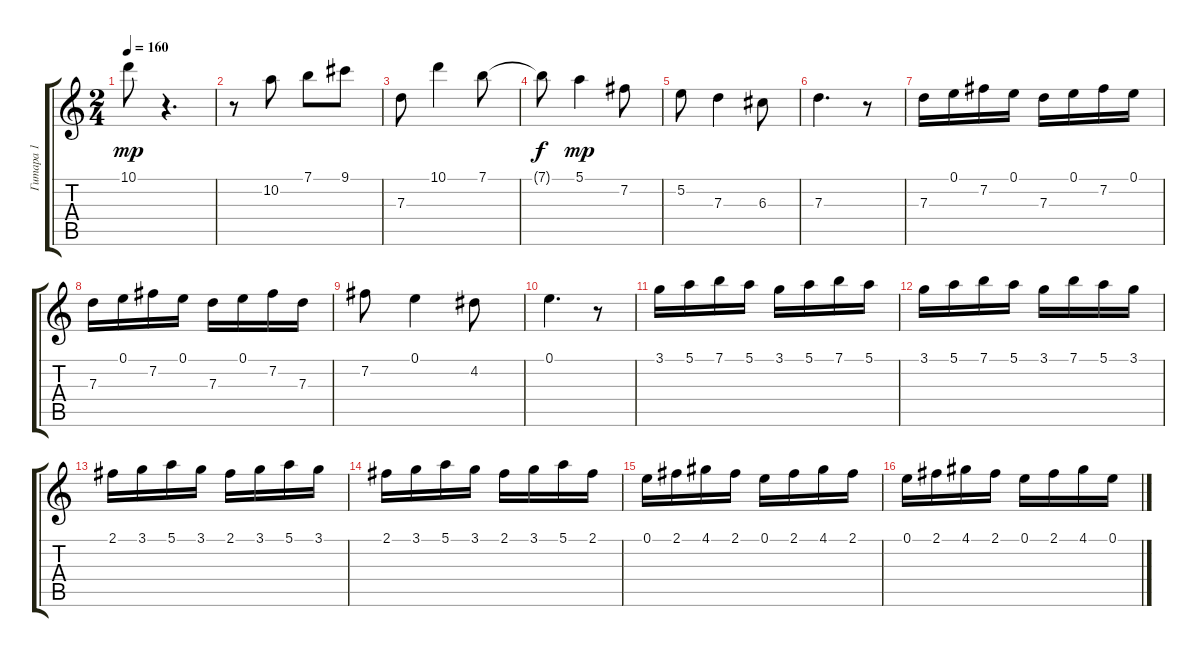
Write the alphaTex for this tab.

\track ("Гитара 1" "Гитара 1") {instrument distortionguitar}
\staff {score tabs}
\tuning (E4 B3 G3 D3 A2 E2) {hide}
\ts (2 4)
\tempo 160
\clef g2
\ks c
10.1.8{dy mp} r.4{d} |
r.8 10.2.8 7.1.8 9.1.8 |
7.3.8 10.1.4 7.1.8 |
7.1{t}.8{dy f} 5.1.4{dy mp} 7.2.8 |
5.2.8 7.3.4 6.3.8 |
7.3.4{d} r.8 |
7.3.16 0.1.16 7.2.16 0.1.16 7.3.16 0.1.16 7.2.16 0.1.16 |
7.3.16 0.1.16 7.2.16 0.1.16 7.3.16 0.1.16 7.2.16 7.3.16 |
7.2.8 0.1.4 4.2.8 |
0.1.4{d} r.8 |
3.1.16 5.1.16 7.1.16 5.1.16 3.1.16 5.1.16 7.1.16 5.1.16 |
3.1.16 5.1.16 7.1.16 5.1.16 3.1.16 7.1.16 5.1.16 3.1.16 |
2.1.16 3.1.16 5.1.16 3.1.16 2.1.16 3.1.16 5.1.16 3.1.16 |
2.1.16 3.1.16 5.1.16 3.1.16 2.1.16 3.1.16 5.1.16 2.1.16 |
0.1.16 2.1.16 4.1.16 2.1.16 0.1.16 2.1.16 4.1.16 2.1.16 |
0.1.16 2.1.16 4.1.16 2.1.16 0.1.16 2.1.16 4.1.16 0.1.16
